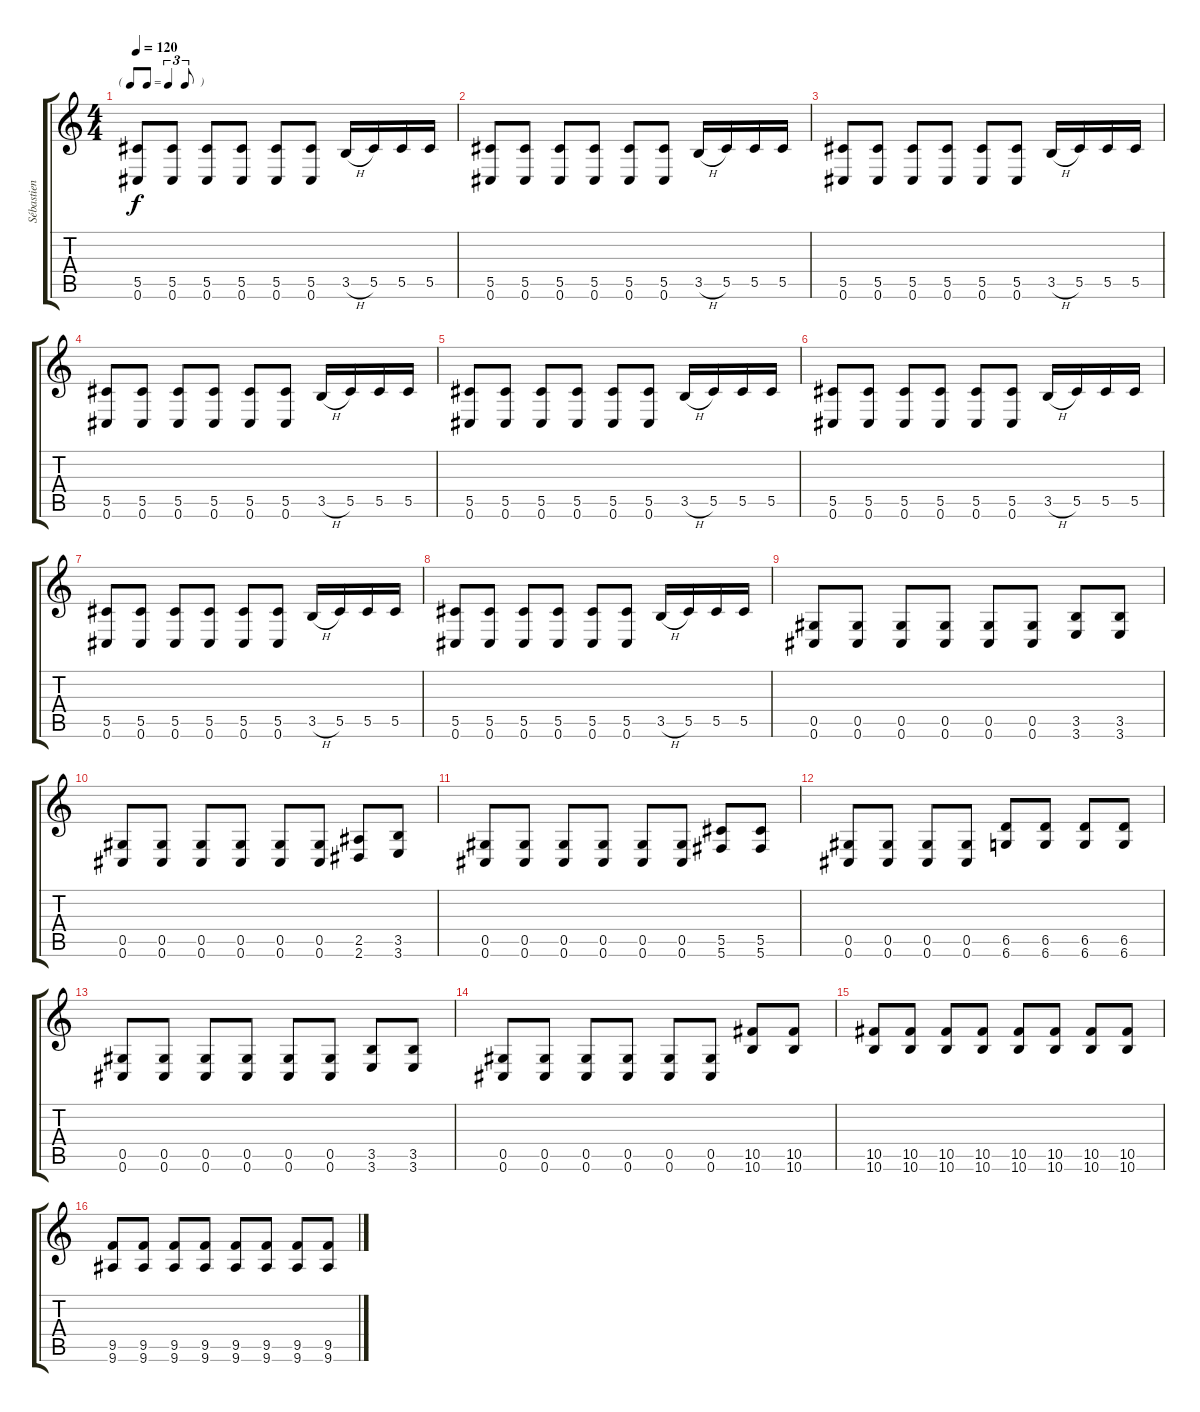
\track ("Sébastien" "Sébastien") {instrument overdrivenguitar}
\staff {score tabs}
\tuning (Eb4 Bb3 Gb3 Db3 Ab2 Db2) {hide}
\ts (4 4)
\tf triplet8th
\tempo 120
\clef g2
\ks c
(5.5 0.6).8{dy f} (5.5 0.6).8 (5.5 0.6).8 (5.5 0.6).8 (5.5 0.6).8 (5.5 0.6).8 3.5{h}.16 5.5.16 5.5.16 5.5.16 |
(5.5 0.6).8 (5.5 0.6).8 (5.5 0.6).8 (5.5 0.6).8 (5.5 0.6).8 (5.5 0.6).8 3.5{h}.16 5.5.16 5.5.16 5.5.16 |
(5.5 0.6).8 (5.5 0.6).8 (5.5 0.6).8 (5.5 0.6).8 (5.5 0.6).8 (5.5 0.6).8 3.5{h}.16 5.5.16 5.5.16 5.5.16 |
(5.5 0.6).8 (5.5 0.6).8 (5.5 0.6).8 (5.5 0.6).8 (5.5 0.6).8 (5.5 0.6).8 3.5{h}.16 5.5.16 5.5.16 5.5.16 |
(5.5 0.6).8 (5.5 0.6).8 (5.5 0.6).8 (5.5 0.6).8 (5.5 0.6).8 (5.5 0.6).8 3.5{h}.16 5.5.16 5.5.16 5.5.16 |
(5.5 0.6).8 (5.5 0.6).8 (5.5 0.6).8 (5.5 0.6).8 (5.5 0.6).8 (5.5 0.6).8 3.5{h}.16 5.5.16 5.5.16 5.5.16 |
(5.5 0.6).8 (5.5 0.6).8 (5.5 0.6).8 (5.5 0.6).8 (5.5 0.6).8 (5.5 0.6).8 3.5{h}.16 5.5.16 5.5.16 5.5.16 |
(5.5 0.6).8 (5.5 0.6).8 (5.5 0.6).8 (5.5 0.6).8 (5.5 0.6).8 (5.5 0.6).8 3.5{h}.16 5.5.16 5.5.16 5.5.16 |
(0.5 0.6).8 (0.5 0.6).8 (0.5 0.6).8 (0.5 0.6).8 (0.5 0.6).8 (0.5 0.6).8 (3.5 3.6).8 (3.5 3.6).8 |
(0.5 0.6).8 (0.5 0.6).8 (0.5 0.6).8 (0.5 0.6).8 (0.5 0.6).8 (0.5 0.6).8 (2.5 2.6).8 (3.5 3.6).8 |
(0.5 0.6).8 (0.5 0.6).8 (0.5 0.6).8 (0.5 0.6).8 (0.5 0.6).8 (0.5 0.6).8 (5.5 5.6).8 (5.5 5.6).8 |
(0.5 0.6).8 (0.5 0.6).8 (0.5 0.6).8 (0.5 0.6).8 (6.5 6.6).8 (6.5 6.6).8 (6.5 6.6).8 (6.5 6.6).8 |
(0.5 0.6).8 (0.5 0.6).8 (0.5 0.6).8 (0.5 0.6).8 (0.5 0.6).8 (0.5 0.6).8 (3.5 3.6).8 (3.5 3.6).8 |
(0.5 0.6).8 (0.5 0.6).8 (0.5 0.6).8 (0.5 0.6).8 (0.5 0.6).8 (0.5 0.6).8 (10.5 10.6).8 (10.5 10.6).8 |
(10.5 10.6).8 (10.5 10.6).8 (10.5 10.6).8 (10.5 10.6).8 (10.5 10.6).8 (10.5 10.6).8 (10.5 10.6).8 (10.5 10.6).8 |
(9.5 9.6).8 (9.5 9.6).8 (9.5 9.6).8 (9.5 9.6).8 (9.5 9.6).8 (9.5 9.6).8 (9.5 9.6).8 (9.5 9.6).8
